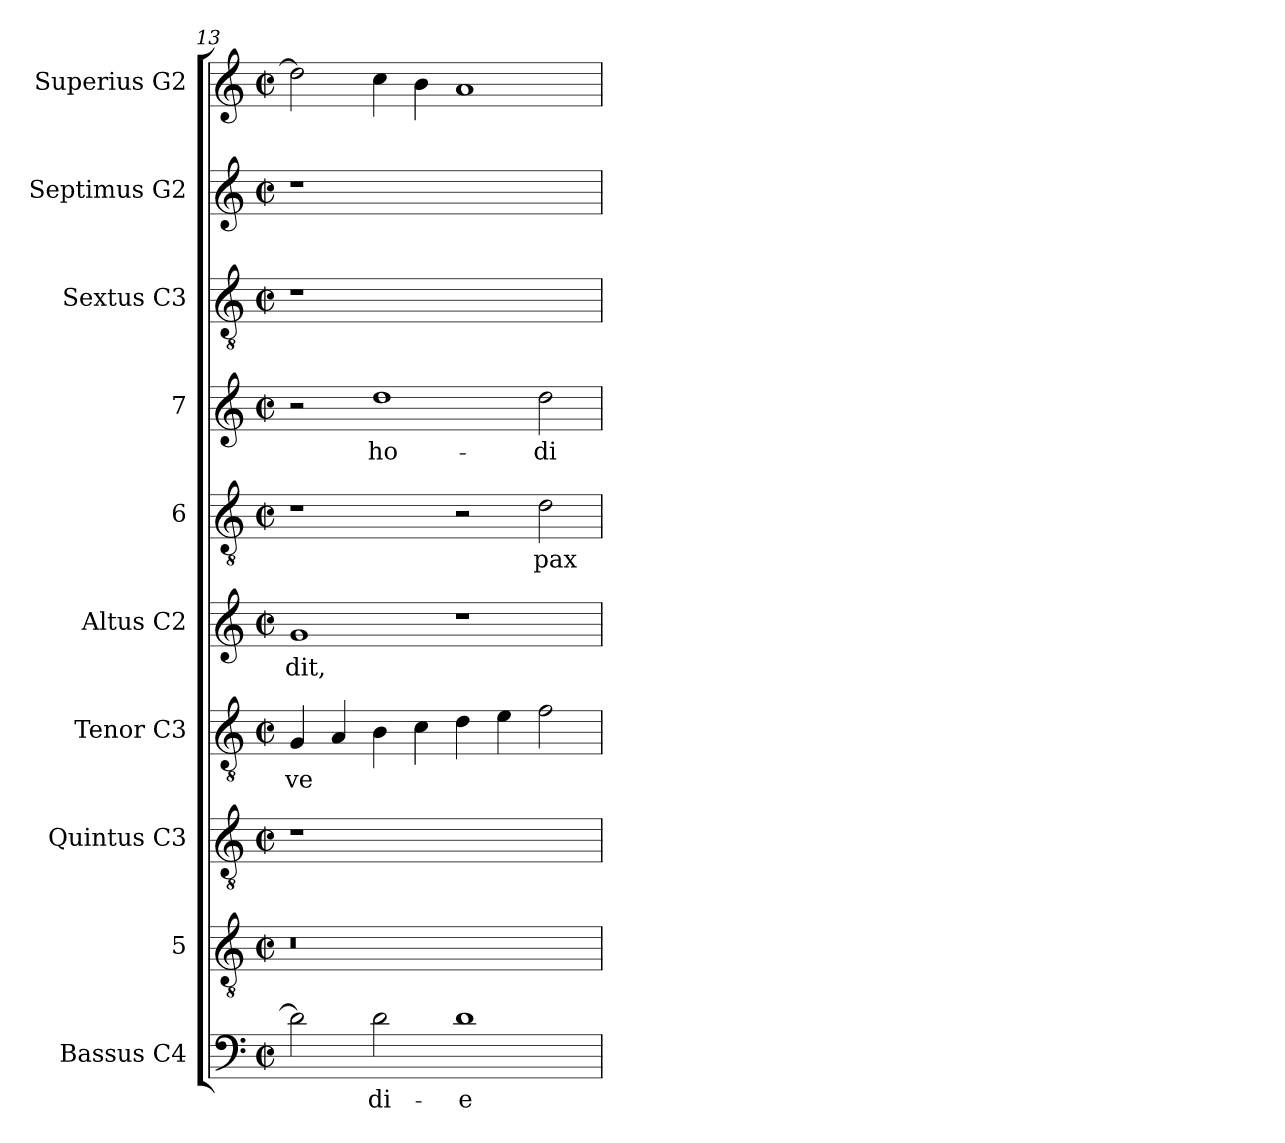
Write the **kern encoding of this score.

**kern	**text	**kern	**kern	**kern	**text	**kern	**text	**kern	**text	**kern	**text	**kern	**kern	**kern	**text
*part10	*part10	*part9	*part8	*part7	*part7	*part6	*part6	*part5	*part5	*part4	*part4	*part3	*part2	*part1	*part1
*staff10	*staff10	*staff9	*staff8	*staff7	*staff7	*staff6	*staff6	*staff5	*staff5	*staff4	*staff4	*staff3	*staff2	*staff1	*staff1
*I"Bassus  C4	*	*I"5	*I"Quintus  C3	*I"Tenor  C3	*	*I"Altus  C2	*	*I"6	*	*I"7	*	*I"Sextus  C3	*I"Septimus  G2	*I"Superius  G2	*
*I'B	*	*	*	*I'T	*	*I'A	*	*	*	*	*	*	*	*I'S	*
*clefF4	*	*clefGv2	*clefGv2	*clefGv2	*	*clefG2	*	*clefGv2	*	*clefG2	*	*clefGv2	*clefG2	*clefG2	*
*k[]	*	*k[]	*k[]	*k[]	*	*k[]	*	*k[]	*	*k[]	*	*k[]	*k[]	*k[]	*
*C:	*	*C:	*C:	*C:	*	*C:	*	*C:	*	*C:	*	*C:	*C:	*C:	*
*M2/2	*	*M2/2	*M2/2	*M2/2	*	*M2/2	*	*M2/2	*	*M2/2	*	*M2/2	*M2/2	*M2/2	*
*met(c|)	*	*met(c|)	*met(c|)	*met(c|)	*	*met(c|)	*	*met(c|)	*	*met(c|)	*	*met(c|)	*met(c|)	*met(c|)	*
=13	=13	=13	=13	=13	=13	=13	=13	=13	=13	=13	=13	=13	=13	=13	=13
!	!LO:LY:b:cj	!	!	!	!LO:LY:b:cj	!	!LO:LY:b:cj	!	!	!	!	!	!	!	!LO:LY:b:cj
2d\]	--	0r	1r	4G/	ve-	1g	-dit,	1r	.	2r	.	1r	1r	2dd\]	--
!	!	!	!	!	!LO:LY:b:cj	!	!	!	!	!	!	!	!	!	!
.	.	.	.	4A/	--	.	.	.	.	.	.	.	.	.	.
!	!LO:LY:b:cj	!	!	!	!LO:LY:b:cj	!	!	!	!	!	!LO:LY:b:cj	!	!	!	!LO:LY:b:cj
2d\	-di-	.	.	4B\	--	.	.	.	.	1dd	ho-	.	.	4cc\	--
!	!	!	!	!	!LO:LY:b:cj	!	!	!	!	!	!	!	!	!	!LO:LY:b:cj
.	.	.	.	4c\	--	.	.	.	.	.	.	.	.	4b\	--
!	!LO:LY:b:cj	!	!	!	!LO:LY:b:cj	!	!	!	!	!	!	!	!	!	!LO:LY:b:cj
1d	-e	.	1ryy	4d\	--	1r	.	2r	.	.	.	1ryy	1ryy	1a	--
!	!	!	!	!	!LO:LY:b:cj	!	!	!	!	!	!	!	!	!	!
.	.	.	.	4e\	--	.	.	.	.	.	.	.	.	.	.
!	!	!	!	!	!LO:LY:b:cj	!	!	!	!LO:LY:b:rj	!	!LO:LY:b:cj	!	!	!	!
.	.	.	.	2f\	--	.	.	2d\	pax	2dd\	-di-	.	.	.	.
=	=	=	=	=	=	=	=	=	=	=	=	=	=	=	=
*-	*-	*-	*-	*-	*-	*-	*-	*-	*-	*-	*-	*-	*-	*-	*-
